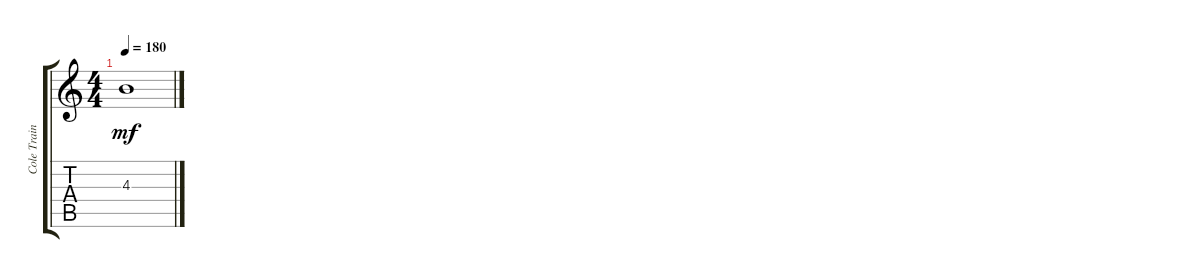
\track ("Cole Train" "Cole Train") {instrument distortionguitar}
\staff {score tabs}
\tuning (E4 B3 G3 D3 A2 E2) {hide}
\ts (4 4)
\tempo 180
\clef g2
\ks c
4.3{t}.1{dy mf}
